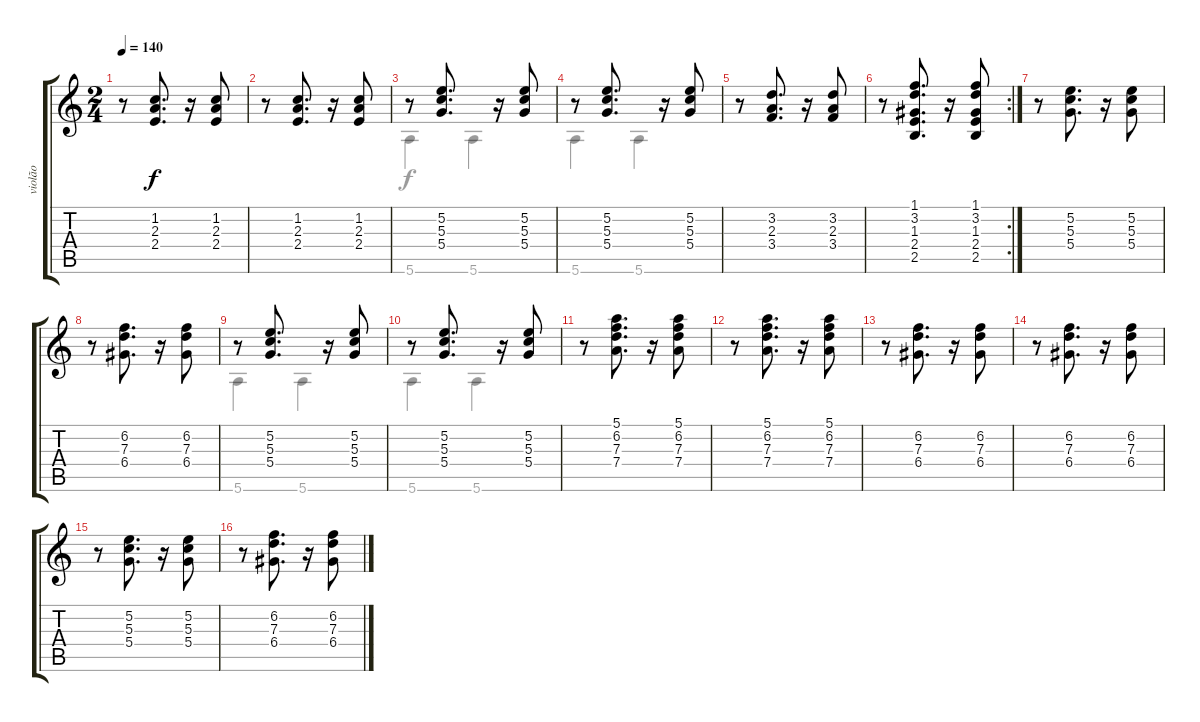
\track ("violão" "violão") {instrument acousticguitarnylon}
\staff {score tabs}
\tuning (E4 B3 G3 D3 A2 E2) {hide}
\voice
\ts (2 4)
\tempo 140
\clef g2
\ks c
r.8{dy f} (1.2 2.3 2.4).8{d} r.16 (1.2 2.3 2.4).8 |
r.8 (1.2 2.3 2.4).8{d} r.16 (1.2 2.3 2.4).8 |
r.8 (5.2 5.3 5.4).8{d} r.16 (5.2 5.3 5.4).8 |
r.8 (5.2 5.3 5.4).8{d} r.16 (5.2 5.3 5.4).8 |
r.8 (3.2 2.3 3.4).8{d} r.16 (3.2 2.3 3.4).8 |
\rc 2
r.8 (1.1 3.2 1.3 2.4 2.5).8{d} r.16 (1.1 3.2 1.3 2.4 2.5).8 |
r.8 (5.2 5.3 5.4).8{d} r.16 (5.2 5.3 5.4).8 |
r.8 (6.2 7.3 6.4).8{d} r.16 (6.2 7.3 6.4).8 |
r.8 (5.2 5.3 5.4).8{d} r.16 (5.2 5.3 5.4).8 |
r.8 (5.2 5.3 5.4).8{d} r.16 (5.2 5.3 5.4).8 |
r.8 (5.1 6.2 7.3 7.4).8{d} r.16 (5.1 6.2 7.3 7.4).8 |
r.8 (5.1 6.2 7.3 7.4).8{d} r.16 (5.1 6.2 7.3 7.4).8 |
r.8 (6.2 7.3 6.4).8{d} r.16 (6.2 7.3 6.4).8 |
r.8 (6.2 7.3 6.4).8{d} r.16 (6.2 7.3 6.4).8 |
r.8 (5.2 5.3 5.4).8{d} r.16 (5.2 5.3 5.4).8 |
r.8 (6.2 7.3 6.4).8{d} r.16 (6.2 7.3 6.4).8
\voice
\clef g2
\ottava regular
\simile none
\ks c
|
|
5.6.4 5.6.4 |
5.6.4 5.6.4 |
|
|
|
|
5.6.4 5.6.4 |
5.6.4 5.6.4 |
|
|
|
|
|
